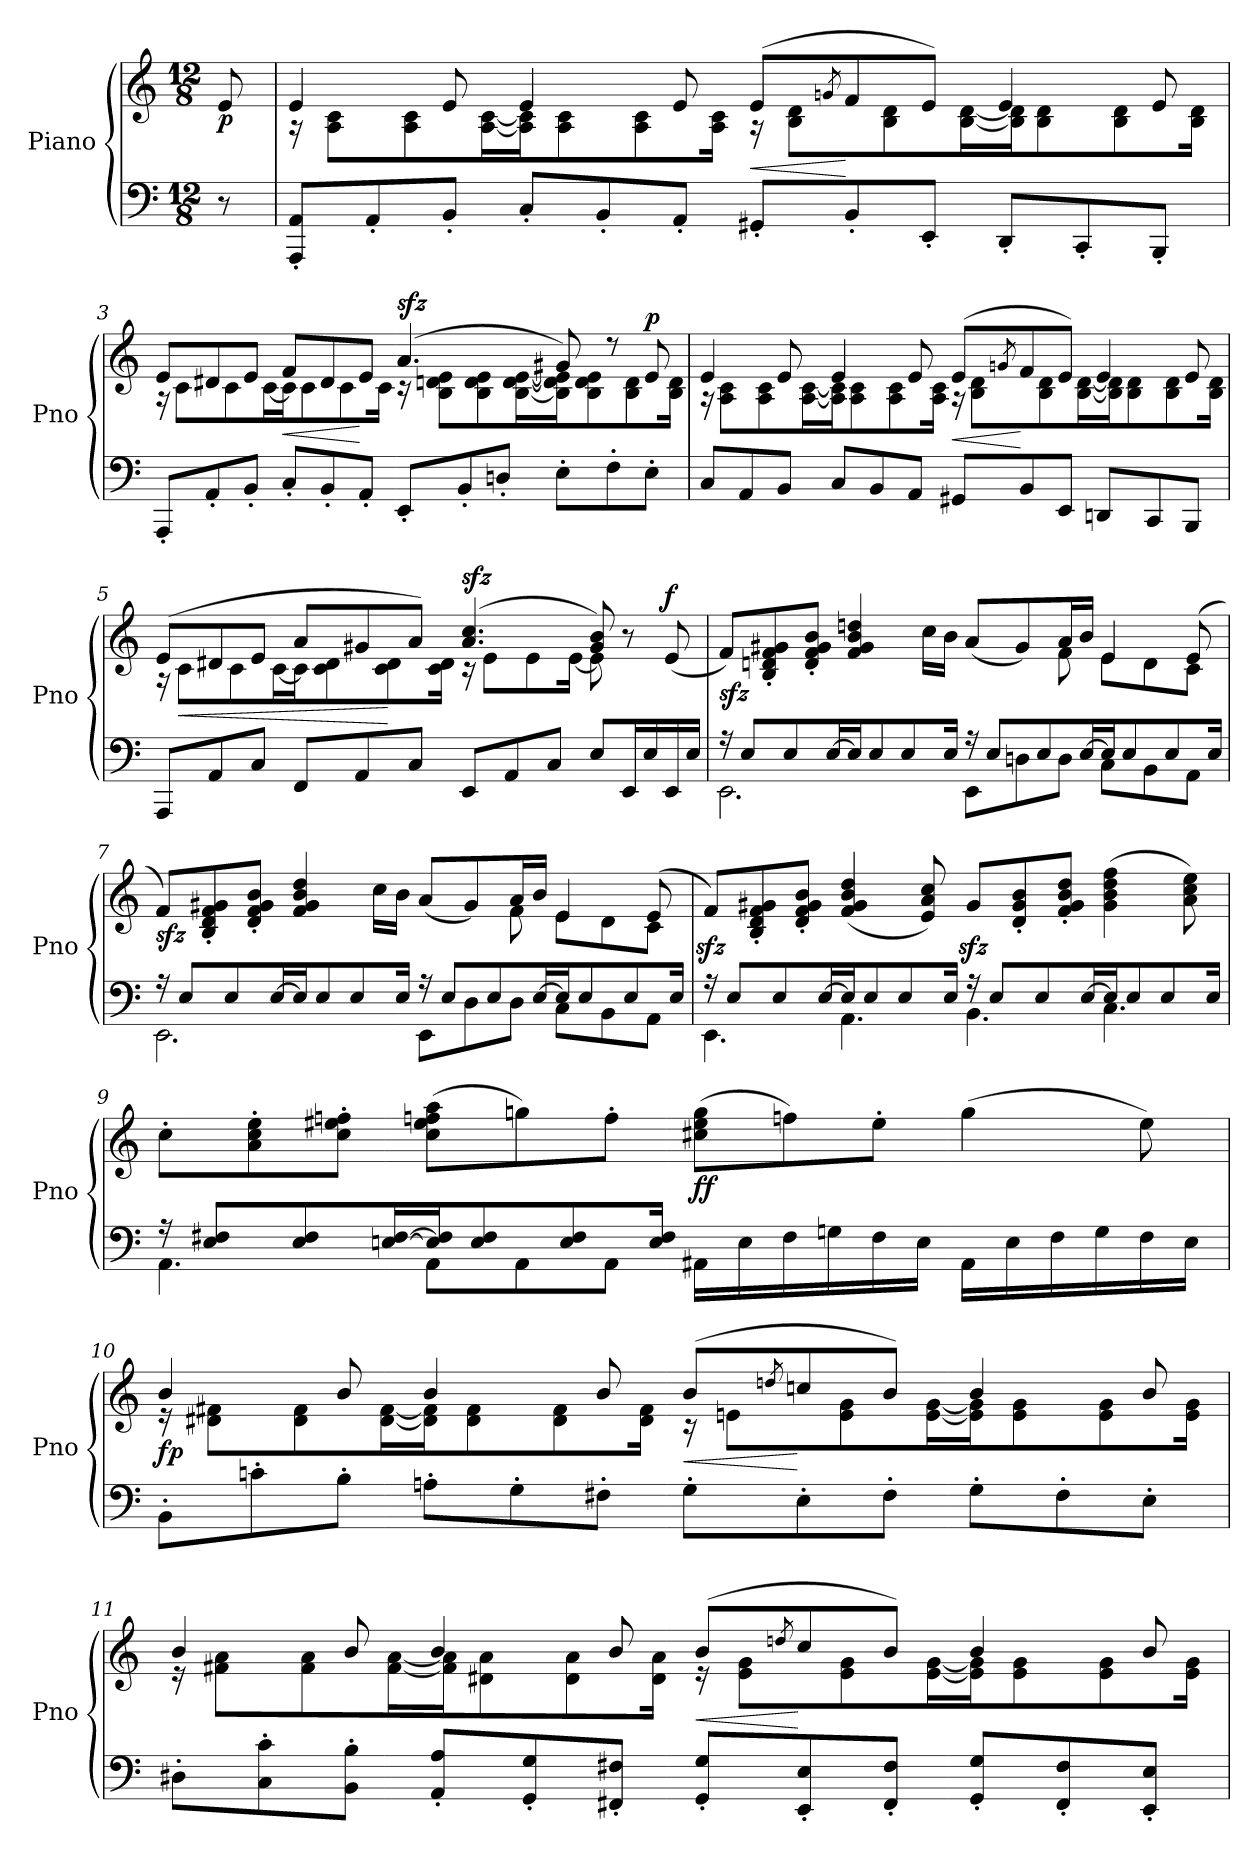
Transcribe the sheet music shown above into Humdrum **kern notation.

**kern	**kern	**dynam
*part1	*part1	*part1
*staff2	*staff1	*staff1/2
*I"Piano	*	*
*I'Pno	*	*
*clefF4	*clefG2	*
*k[]	*k[]	*
*M12/8	*M12/8	*
=1	=1	=1
!	!	!LO:DY:b
8r	8e/	p
=2	=2	=2
*	*^	*
8AAA/' 8AA/'L	4e/	16r	.
.	.	8A\ 8c\L	.
8AA'/	.	.	.
.	.	8A\ 8c\	.
8BB'/J	8e/	.	.
.	.	[16A\ [16c\L	.
8C'/L	4e/	16A\] 16c\]J	.
.	.	8A\ 8c\	.
8BB'/	.	.	.
.	.	8A\ 8c\	.
8AA'/J	8e/	.	.
.	.	16A\ 16c\Jk	.
!	!	!	!LO:HP:b
8GG#X'/L	(>8e/L	16r	<
.	.	8B\ 8d\L	.
.	8qgni/	.	.
8BB'/	8f/	.	[
.	.	8B\ 8d\	.
8EE'/J	8e/J)	.	.
.	.	[16B\ [16d\L	.
8DD'/L	4e/	16B\] 16d\]J	.
.	.	8B\ 8d\	.
8CC'/	.	.	.
.	.	8B\ 8d\	.
8BBB'/J	8e/	.	.
.	.	16B\ 16d\Jk	.
!!LO:LB:g=z	!!
=3	=3	=3	=3
8AAA'/L	8e/L	16r	.
.	.	8c\L	.
8AA'/	8d#X/	.	.
.	.	8c\	.
8BB'/J	8e/J	.	.
.	.	[16c\L	.
!	!	!	!LO:HP:b
8C'/L	8f/L	16c\J]	<
.	.	8c\	.
8BB'/	8d#/	.	.
.	.	8c\	.
8AA'/J	8e/J	.	[
.	.	16c\Jk	.
!	!	!	!LO:DY:a
8EE'/L	(>4.a/	16r	sfz
.	.	8B\ 8dn\ 8e\L	.
8BB'/	.	.	.
.	.	8B\ 8d\ 8e\	.
8Dni'/J	.	.	.
.	.	[16B\ [16d\ [16e\L	.
8E'\L	8g#X/)	16B\] 16d\] 16e\]J	.
.	.	8B\ 8d\ 8e\	.
8F'\	8r	.	.
.	.	8B\ 8d\	.
!	!	!	!LO:DY:a
8E'\J	8e/	.	p
.	.	16B\ 16d\Jk	.
!!LO:LB:g=z	!!
=4	=4	=4	=4
8C/L	4e/	16r	.
.	.	8A\ 8c\L	.
8AA/	.	.	.
.	.	8A\ 8c\	.
8BB/J	8e/	.	.
.	.	[16A\ [16c\L	.
8C/L	4e/	16A\] 16c\]J	.
.	.	8A\ 8c\	.
8BB/	.	.	.
.	.	8A\ 8c\	.
8AA/J	8e/	.	.
.	.	16A\ 16c\Jk	.
!	!	!	!LO:HP:b
8GG#X/L	(>8e/L	16r	<
.	.	8B\ 8d\L	.
.	8qgni/	.	.
8BB/	8f/	.	[
.	.	8B\ 8d\	.
8EE/J	8e/J)	.	.
.	.	[16B\ [16d\L	.
8DDni/L	4e/	16B\] 16d\]J	.
.	.	8B\ 8d\	.
8CC/	.	.	.
.	.	8B\ 8d\	.
8BBB/J	8e/	.	.
.	.	16B\ 16d\Jk	.
!!LO:LB:g=z	!!
=5	=5	=5	=5
8AAA/L	(>8e/L	16r	.
!	!	!	!LO:HP:b
.	.	8c\L	<
8AA/	8d#X/	.	.
.	.	8c\	.
8C/J	8e/J	.	.
.	.	[16c\L	.
8FF/L	8a/L	16c\J]	.
.	.	8c\ 8d#\	.
8AA/	8g#X/	.	.
.	.	8c\ 8d#\	[
8C/J	8a/J)	.	.
.	.	16c\ 16d#\Jk	.
!	!	!	!LO:DY:a
8EE/L	(>4.a/ 4.cc/	16r	sfz
.	.	8e\L	.
8AA/	.	.	.
.	.	8e\	.
8C/J	.	.	.
.	.	[16e\Jk	.
8E/L	8g#/ 8b/)	8e\]	.
16EE/L	8r	4ryy	.
16E/	.	.	.
!	!	!	!LO:DY:a
16EE/	(<8e/	.	f
16E/JJ	.	.	.
!!LO:LB:g=z	!!
=6	=6	=6	=6
*^	*	*	*
!	!	!	!	!LO:DY:b
16r	2.EE\	8f/L)	1ryy	sfz
8E/L	.	.	.	.
.	.	8B/' 8dni/' 8f/' 8g#X/'	.	.
8E/	.	.	.	.
.	.	8d/' 8f/' 8g#/' 8b/'J	.	.
[16E/L	.	.	.	.
16E/J]	.	4f/ 4g#/ 4b/ 4ddni/	.	.
8E/	.	.	.	.
8E/	.	.	.	.
.	.	16cc\LL	.	.
16E/Jk	.	16b\JJ	.	.
16r	8EE\L	(<8a/L	.	.
8E/L	.	.	.	.
.	8Dni\	8g#/)	.	.
8E/	.	.	.	.
.	8D\J	16a/L	8f\	.
[16E/L	.	16b/JJ	.	.
16E/J]	8C\L	4e/	8e\L	.
8E/	.	.	.	.
.	8BB\	.	8d\	.
8E/	.	.	.	.
.	8AA\J	(>8e/	8c\J	.
16E/Jk	.	.	.	.
!!LO:PB:g=z	!!
=7	=7	=7	=7	=7
!	!	!	!	!LO:DY:b
16r	2.EE\	8f/L)	1ryy	sfz
8E/L	.	.	.	.
.	.	8B/' 8d/' 8f/' 8g#X/'	.	.
8E/	.	.	.	.
.	.	8d/' 8f/' 8g#/' 8b/'J	.	.
[16E/L	.	.	.	.
16E/J]	.	4f/ 4g#/ 4b/ 4dd/	.	.
8E/	.	.	.	.
8E/	.	.	.	.
.	.	16cc\LL	.	.
16E/Jk	.	16b\JJ	.	.
16r	8EE\L	(<8a/L	.	.
8E/L	.	.	.	.
.	8D\	8g#/)	.	.
8E/	.	.	.	.
.	8D\J	16a/L	8f\	.
[16E/L	.	16b/JJ	.	.
16E/J]	8C\L	4e/	8e\L	.
8E/	.	.	.	.
.	8BB\	.	8d\	.
8E/	.	.	.	.
.	8AA\J	(>8e/	8c\J	.
16E/Jk	.	.	.	.
*	*	*v	*v	*
!!LO:LB:g=z
=8	=8	=8	=8
16r	4.EE\	8fzz</L)	.
8E/L	.	.	.
.	.	8B/' 8d/' 8f/' 8g#X/'	.
8E/	.	.	.
.	.	8d/' 8f/' 8g#/' 8b/'J	.
[16E/L	.	.	.
16E/J]	4.AA\	(<4f/ 4g#/ 4b/ 4dd/	.
8E/	.	.	.
8E/	.	.	.
.	.	8e/ 8a/ 8cc/)	.
16E/Jk	.	.	.
16r	4.BB\	8g#zz</L	.
8E/L	.	.	.
.	.	8d/' 8g#/' 8b/'	.
8E/	.	.	.
.	.	8f/' 8g#/' 8b/' 8dd/'J	.
[16E/L	.	.	.
16E/J]	4.C\	(>4g#\ 4b\ 4dd\ 4ff\	.
8E/	.	.	.
8E/	.	.	.
.	.	8a\ 8cc\ 8ee\)	.
16E/Jk	.	.	.
!!LO:LB:g=z
=9	=9	=9	=9
!	!	!	!LO:DY:b
!	!	!	!LO:DY:n=1:b
16r	4.AA\	8cc'\L	other-dynamics f
8E/ 8F#X/L	.	.	.
.	.	8a\' 8cc\' 8ee\'	.
8E/ 8F#/	.	.	.
.	.	8cc\' 8ee#X\' 8ffni\'J	.
[16Eni/ [16F#i/L	.	.	.
16E/] 16F#/]J	8AA\L	(>8cc\ 8ee#\ 8ffn\ 8aa\L	.
8E/ 8F#/	.	.	.
.	8AA\	8ggni\)	.
8E/ 8F#/	.	.	.
.	8AA\J	8ff'\J	.
16E/ 16F#/Jk	.	.	.
!	!	!	!LO:DY:n=2:b
16AA#X\LL	2.ryy	(>8cc#X\ 8ee#\ 8gg\L	ff
16E\	.	.	.
16F#\	.	8ffn\)	.
16Gni\	.	.	.
16F#\	.	8ee#'\J	.
16E\JJ	.	.	.
16AA#\LL	.	(>4gg\	.
16E\	.	.	.
16F#\	.	.	.
16G\	.	.	.
16F#\	.	8ee#\)	.
16E\JJ	.	.	.
*v	*v	*	*
!!LO:LB:g=z
=10	=10	=10
*	*^	*
!	!	!	!LO:DY:b
8BB'\L	4b/	16r	fp
.	.	8d#X\ 8f#X\L	.
8cni'\	.	.	.
.	.	8d#\ 8f#\	.
8B'\J	8b/	.	.
.	.	[16d#\ [16f#\L	.
8Ani'\L	4b/	16d#\] 16f#\]J	.
.	.	8d#\ 8f#\	.
8G'\	.	.	.
.	.	8d#\ 8f#\	.
8F#X'\J	8b/	.	.
.	.	16d#\ 16f#\Jk	.
!	!	!	!LO:HP:b
8G'\L	(>8b/L	16r	<
.	.	8eni\L	.
.	8qddni/	.	.
8E'\	8ccni/	.	[
.	.	8e\ 8g\	.
8F#'\J	8b/J)	.	.
.	.	[16e\ [16g\L	.
8G'\L	4b/	16e\] 16g\]J	.
.	.	8e\ 8g\	.
8F#'\	.	.	.
.	.	8e\ 8g\	.
8E'\J	8b/	.	.
.	.	16e\ 16g\Jk	.
!!LO:LB:g=z	!!
=11	=11	=11	=11
8D#X'\L	4b/	16r	.
.	.	8f#X\ 8a\L	.
8C\' 8c\'	.	.	.
.	.	8f#\ 8a\	.
8BB\' 8B\'J	8b/	.	.
.	.	[16f#\ [16a\L	.
8AA/' 8A/'L	4b/	16f#\] 16a\]J	.
.	.	8d#X\ 8a\	.
8GG/' 8G/'	.	.	.
.	.	8d#\ 8a\	.
8FF#X/' 8F#X/'J	8b/	.	.
.	.	16d#\ 16a\Jk	.
!	!	!	!LO:HP:b
8GG/' 8G/'L	(>8b/L	16r	<
.	.	8e\ 8g\L	.
.	8qddni/	.	.
8EE/' 8E/'	8cc/	.	[
.	.	8e\ 8g\	.
8FF#/' 8F#/'J	8b/J)	.	.
.	.	[16e\ [16g\L	.
8GG/' 8G/'L	4b/	16e\] 16g\]J	.
.	.	8e\ 8g\	.
8FF#/' 8F#/'	.	.	.
.	.	8e\ 8g\	.
8EE/' 8E/'J	8b/	.	.
.	.	16e\ 16g\Jk	.
*	*v	*v	*
=	=	=
*-	*-	*-
